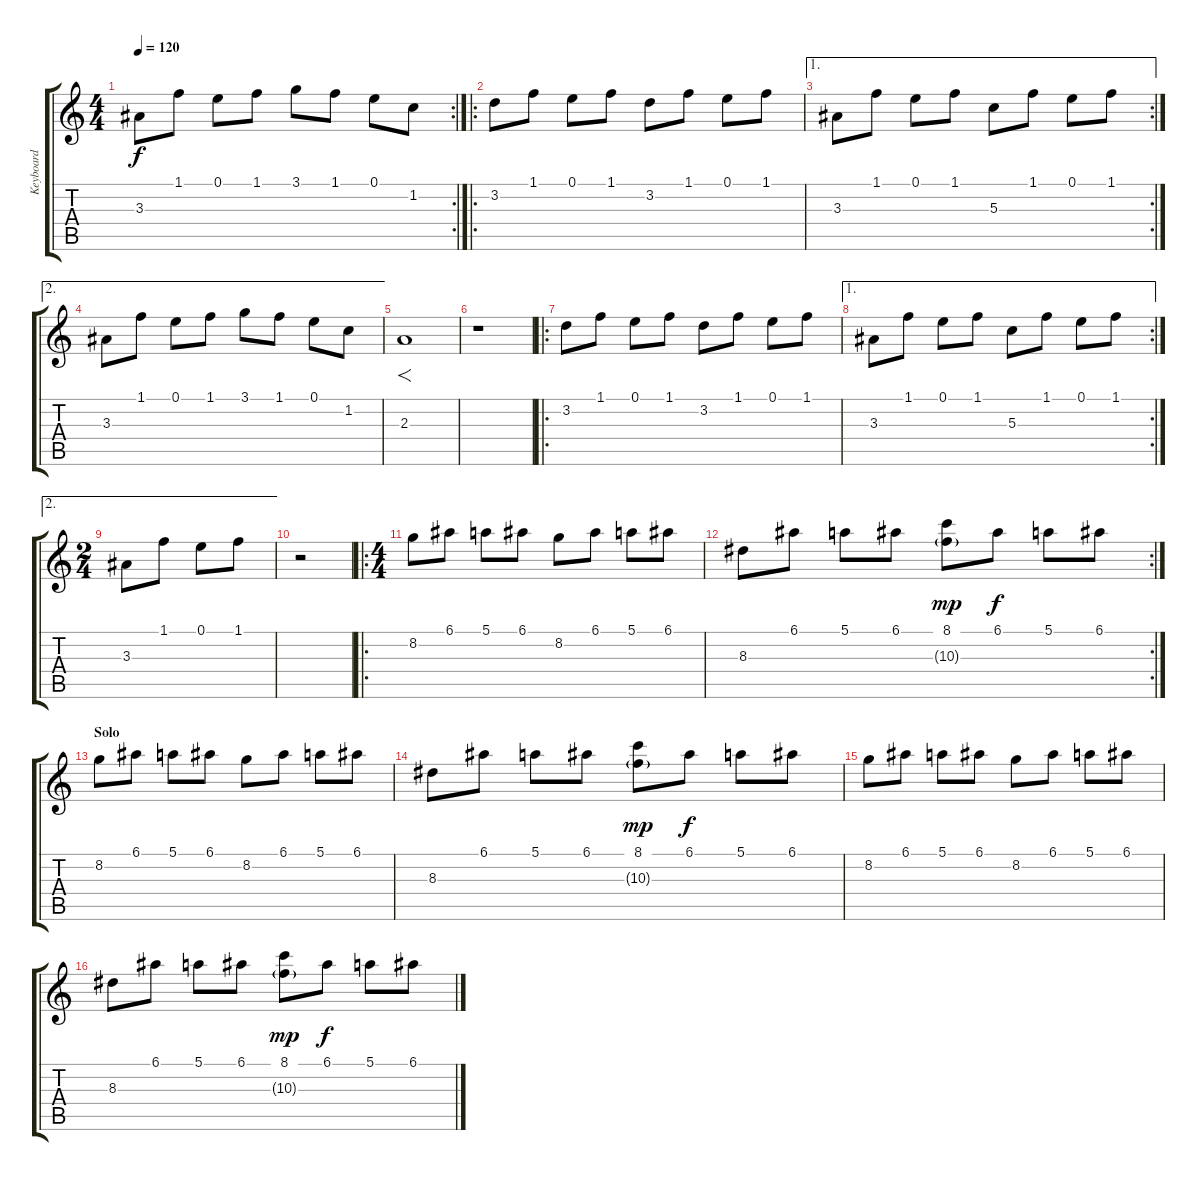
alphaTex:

\track ("Keyboard" "Keyboard") {instrument pad4choir}
\staff {score tabs}
\tuning (E5 B4 G4 D4 A3 E3) {hide}
\rc 2
\ts (4 4)
\tempo 120
\clef g2
\ks c
3.3.8{dy f} 1.1.8 0.1.8 1.1.8 3.1.8 1.1.8 0.1.8 1.2.8 |
\ro
3.2.8 1.1.8 0.1.8 1.1.8 3.2.8 1.1.8 0.1.8 1.1.8 |
\ae 1
\rc 2
3.3.8 1.1.8 0.1.8 1.1.8 5.3.8 1.1.8 0.1.8 1.1.8 |
\ae 2
3.3.8 1.1.8 0.1.8 1.1.8 3.1.8 1.1.8 0.1.8 1.2.8 |
2.3.1{f} |
r.1 |
\ro
3.2.8 1.1.8 0.1.8 1.1.8 3.2.8 1.1.8 0.1.8 1.1.8 |
\ae 1
\rc 2
3.3.8 1.1.8 0.1.8 1.1.8 5.3.8 1.1.8 0.1.8 1.1.8 |
\ae 2
\ts (2 4)
3.3.8 1.1.8 0.1.8 1.1.8 |
r.2 |
\ro
\ts (4 4)
8.2.8 6.1.8 5.1.8 6.1.8 8.2.8 6.1.8 5.1.8 6.1.8 |
\rc 2
8.3.8 6.1.8 5.1.8 6.1.8 (8.1 10.3{g}).8{dy mp} 6.1.8{dy f} 5.1.8 6.1.8 |
\section ("" "Solo")
8.2.8{volume 10 instrument stringensemble1} 6.1.8 5.1.8 6.1.8 8.2.8 6.1.8 5.1.8 6.1.8 |
8.3.8 6.1.8 5.1.8 6.1.8 (8.1 10.3{g}).8{dy mp} 6.1.8{dy f} 5.1.8 6.1.8 |
8.2.8 6.1.8 5.1.8 6.1.8 8.2.8 6.1.8 5.1.8 6.1.8 |
8.3.8 6.1.8 5.1.8 6.1.8 (8.1 10.3{g}).8{dy mp} 6.1.8{dy f} 5.1.8 6.1.8
